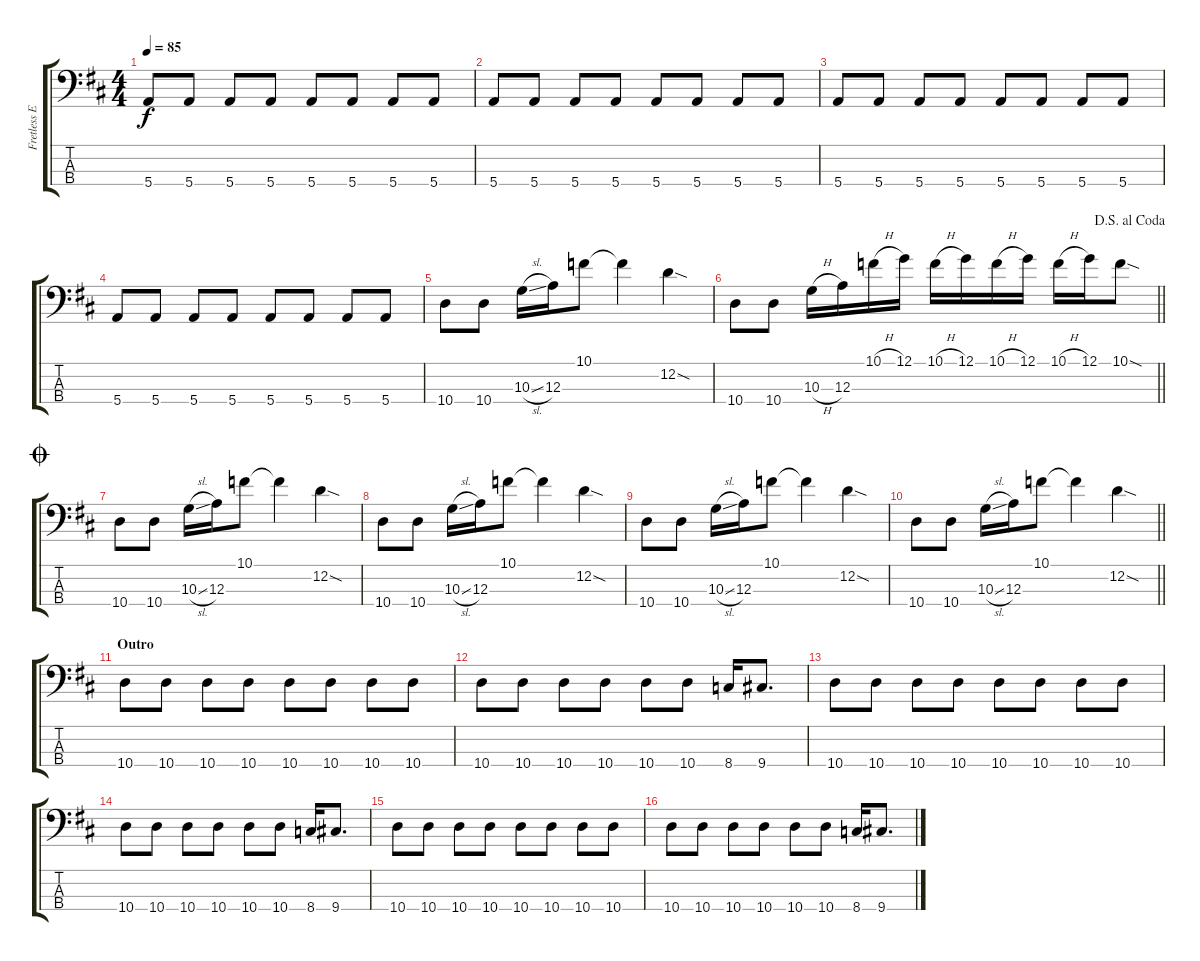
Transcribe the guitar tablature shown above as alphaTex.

\track ("Fretless E.Bass" "Fretless E") {instrument electricbassfinger}
\staff {score tabs}
\tuning (G2 D2 A1 E1) {hide}
\ts (4 4)
\tempo 85
\clef f4
\ks d
5.4.8{dy f} 5.4.8 5.4.8 5.4.8 5.4.8 5.4.8 5.4.8 5.4.8 |
5.4.8 5.4.8 5.4.8 5.4.8 5.4.8 5.4.8 5.4.8 5.4.8 |
5.4.8 5.4.8 5.4.8 5.4.8 5.4.8 5.4.8 5.4.8 5.4.8 |
5.4.8 5.4.8 5.4.8 5.4.8 5.4.8 5.4.8 5.4.8 5.4.8 |
10.4.8 10.4.8 10.3{sl}.16 12.3.16 10.1.8 10.1{t}.4 12.2{sod}.4 |
\jump dalsegnoalcoda
\barLineRight lightlight
10.4.8 10.4.8 10.3{h}.16 12.3.16 10.1{h}.16 12.1.16 10.1{h}.16 12.1.16 10.1{h}.16 12.1.16 10.1{h}.16 12.1.16 10.1{sod}.8 |
\jump coda
10.4.8 10.4.8 10.3{sl}.16 12.3.16 10.1.8 10.1{t}.4 12.2{sod}.4 |
10.4.8 10.4.8 10.3{sl}.16 12.3.16 10.1.8 10.1{t}.4 12.2{sod}.4 |
10.4.8 10.4.8 10.3{sl}.16 12.3.16 10.1.8 10.1{t}.4 12.2{sod}.4 |
\barLineRight lightlight
10.4.8 10.4.8 10.3{sl}.16 12.3.16 10.1.8 10.1{t}.4 12.2{sod}.4 |
\section ("" "Outro")
10.4.8 10.4.8 10.4.8 10.4.8 10.4.8 10.4.8 10.4.8 10.4.8 |
10.4.8 10.4.8 10.4.8 10.4.8 10.4.8 10.4.8 8.4.16 9.4.8{d} |
10.4.8 10.4.8 10.4.8 10.4.8 10.4.8 10.4.8 10.4.8 10.4.8 |
10.4.8 10.4.8 10.4.8 10.4.8 10.4.8 10.4.8 8.4.16 9.4.8{d} |
10.4.8 10.4.8 10.4.8 10.4.8 10.4.8 10.4.8 10.4.8 10.4.8 |
10.4.8 10.4.8 10.4.8 10.4.8 10.4.8 10.4.8 8.4.16 9.4.8{d}
